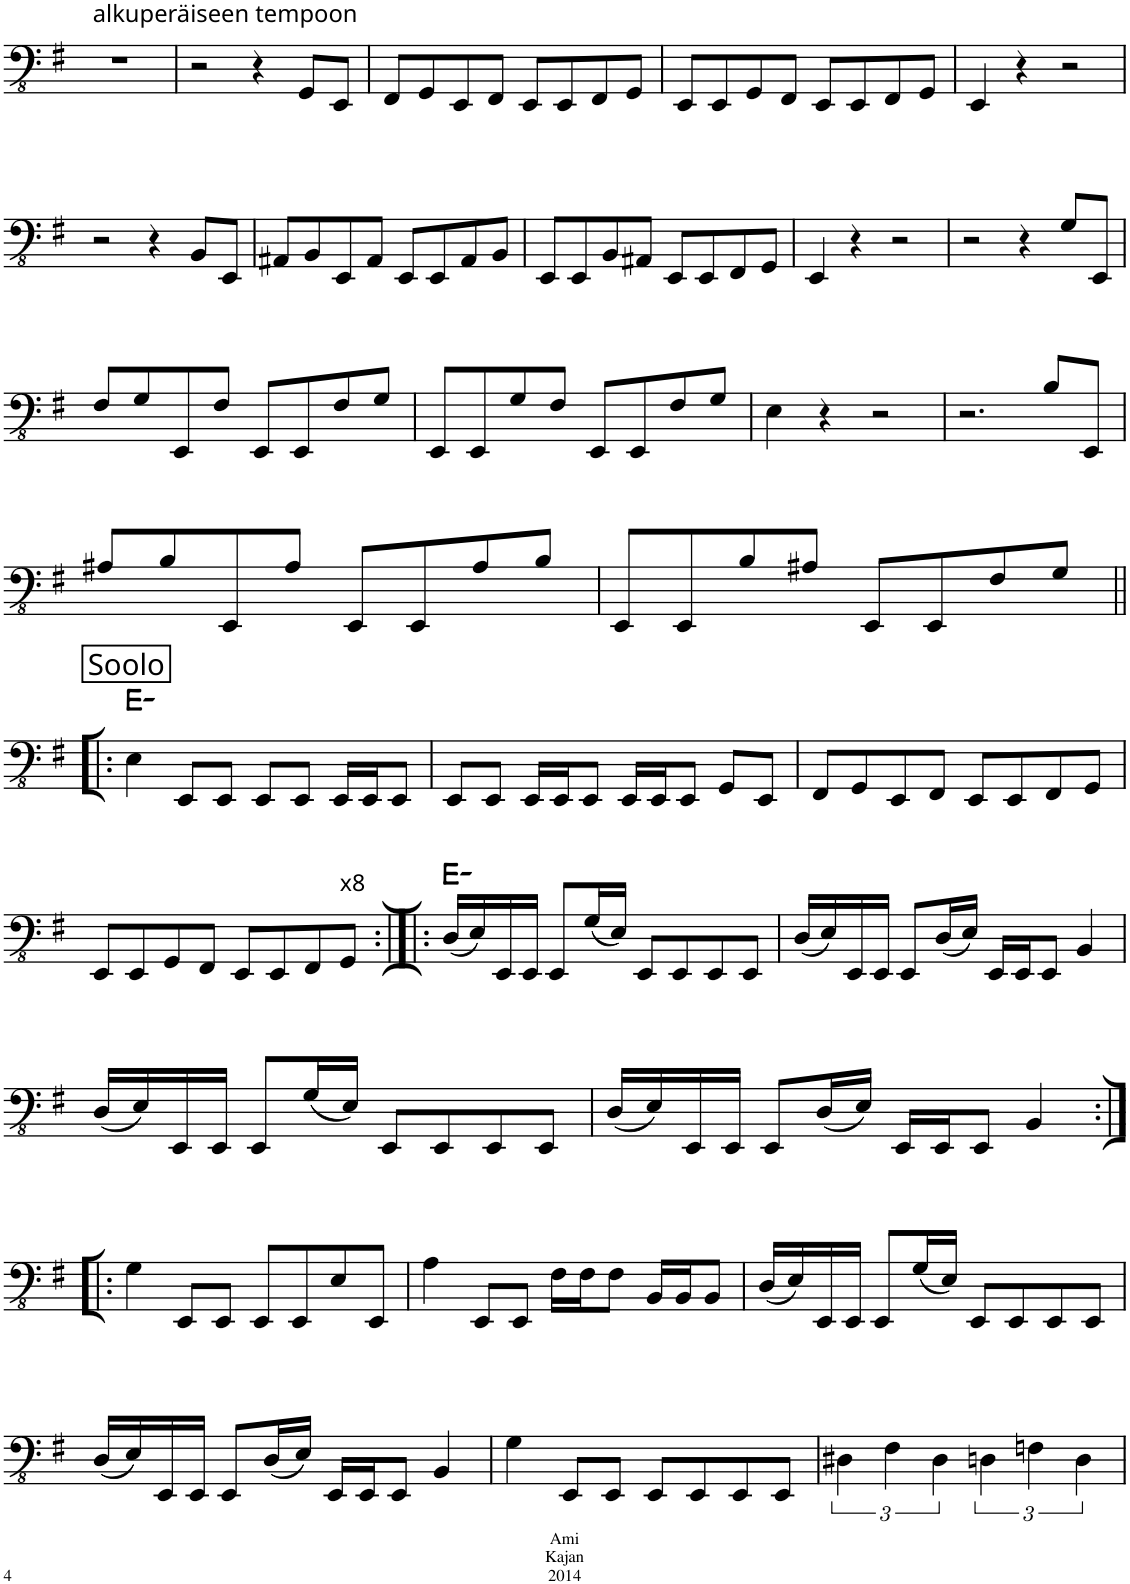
**kern	**harte
*part1	*part1
*staff1	*
*I"Fretless Electric Bass	*
!!LO:PB:g=z
*clefFv4	*
*k[f#]	*
*M4/4	*
=83	=83
!LO:TX:a:t=alkuperäiseen tempoon	!
1r	.
=84	=84
2r	.
4r	.
8GGG/L	.
8EEE/J	.
=85	=85
8FFF#/L	.
8GGG/	.
8EEE/	.
8FFF#/J	.
8EEE/L	.
8EEE/	.
8FFF#/	.
8GGG/J	.
=86	=86
8EEE/L	.
8EEE/	.
8GGG/	.
8FFF#/J	.
8EEE/L	.
8EEE/	.
8FFF#/	.
8GGG/J	.
=87	=87
4EEE/	.
4r	.
2r	.
!!LO:LB:g=z
=88	=88
2r	.
4r	.
8BBB/L	.
8EEE/J	.
=89	=89
8AAA#X/L	.
8BBB/	.
8EEE/	.
8AAA#/J	.
8EEE/L	.
8EEE/	.
8AAA#/	.
8BBB/J	.
=90	=90
8EEE/L	.
8EEE/	.
8BBB/	.
8AAA#X/J	.
8EEE/L	.
8EEE/	.
8FFF#/	.
8GGG/J	.
=91	=91
4EEE/	.
4r	.
2r	.
=92	=92
2r	.
4r	.
8GG/L	.
8EEE/J	.
!!LO:LB:g=z
=93	=93
8FF#/L	.
8GG/	.
8EEE/	.
8FF#/J	.
8EEE/L	.
8EEE/	.
8FF#/	.
8GG/J	.
=94	=94
8EEE/L	.
8EEE/	.
8GG/	.
8FF#/J	.
8EEE/L	.
8EEE/	.
8FF#/	.
8GG/J	.
=95	=95
4EE\	.
4r	.
2r	.
=96	=96
2.r	.
8BB/L	.
8EEE/J	.
!!LO:LB:g=z
=97	=97
8AA#X/L	.
8BB/	.
8EEE/	.
8AA#/J	.
8EEE/L	.
8EEE/	.
8AA#/	.
8BB/J	.
=98	=98
8EEE/L	.
8EEE/	.
8BB/	.
8AA#X/J	.
8EEE/L	.
8EEE/	.
8FF#/	.
8GG/J	.
!!LO:LB:g=z
=99!|:	=99!|:
!LO:TX:a:B:t=Soolo	!
4EE\	E:min
8EEE/L	.
8EEE/J	.
8EEE/L	.
8EEE/J	.
16EEE/LL	.
16EEE/J	.
8EEE/J	.
=100	=100
8EEE/L	.
8EEE/J	.
16EEE/LL	.
16EEE/J	.
8EEE/J	.
16EEE/LL	.
16EEE/J	.
8EEE/J	.
8GGG/L	.
8EEE/J	.
=101	=101
8FFF#/L	.
8GGG/	.
8EEE/	.
8FFF#/J	.
8EEE/L	.
8EEE/	.
8FFF#/	.
8GGG/J	.
!!LO:LB:g=z
=102	=102
8EEE/L	.
8EEE/	.
8GGG/	.
8FFF#/J	.
8EEE/L	.
8EEE/	.
8FFF#/	.
!LO:TX:a:t=x8	!
8GGG/J	.
=103:|!|:	=103:|!|:
(16DD/LL	E:min
16EE/)	.
16EEE/	.
16EEE/JJ	.
8EEE/L	.
(16GG/L	.
16EE/JJ)	.
8EEE/L	.
8EEE/	.
8EEE/	.
8EEE/J	.
=104	=104
(16DD/LL	.
16EE/)	.
16EEE/	.
16EEE/JJ	.
8EEE/L	.
(16DD/L	.
16EE/JJ)	.
16EEE/LL	.
16EEE/J	.
8EEE/J	.
4BBB/	.
!!LO:LB:g=z
=105	=105
(16DD/LL	.
16EE/)	.
16EEE/	.
16EEE/JJ	.
8EEE/L	.
(16GG/L	.
16EE/JJ)	.
8EEE/L	.
8EEE/	.
8EEE/	.
8EEE/J	.
=106	=106
(16DD/LL	.
16EE/)	.
16EEE/	.
16EEE/JJ	.
8EEE/L	.
(16DD/L	.
16EE/JJ)	.
16EEE/LL	.
16EEE/J	.
8EEE/J	.
4BBB/	.
!!LO:LB:g=z
=107:|!|:	=107:|!|:
4GG\	.
8EEE/L	.
8EEE/J	.
8EEE/L	.
8EEE/	.
8EE/	.
8EEE/J	.
=108	=108
4AA\	.
8EEE/L	.
8EEE/J	.
16FF#\LL	.
16FF#\J	.
8FF#\J	.
16BBB/LL	.
16BBB/J	.
8BBB/J	.
=109	=109
(16DD/LL	.
16EE/)	.
16EEE/	.
16EEE/JJ	.
8EEE/L	.
(16GG/L	.
16EE/JJ)	.
8EEE/L	.
8EEE/	.
8EEE/	.
8EEE/J	.
!!LO:LB:g=z
=110	=110
(16DD/LL	.
16EE/)	.
16EEE/	.
16EEE/JJ	.
8EEE/L	.
(16DD/L	.
16EE/JJ)	.
16EEE/LL	.
16EEE/J	.
8EEE/J	.
4BBB/	.
=111	=111
4GG\	.
8EEE/L	.
8EEE/J	.
8EEE/L	.
8EEE/	.
8EEE/	.
8EEE/J	.
=112	=112
6DD#X\	.
6FF#\	.
6DD#\	.
6DDn\	.
6FFn\	.
6DD\	.
=	=
*-	*-
